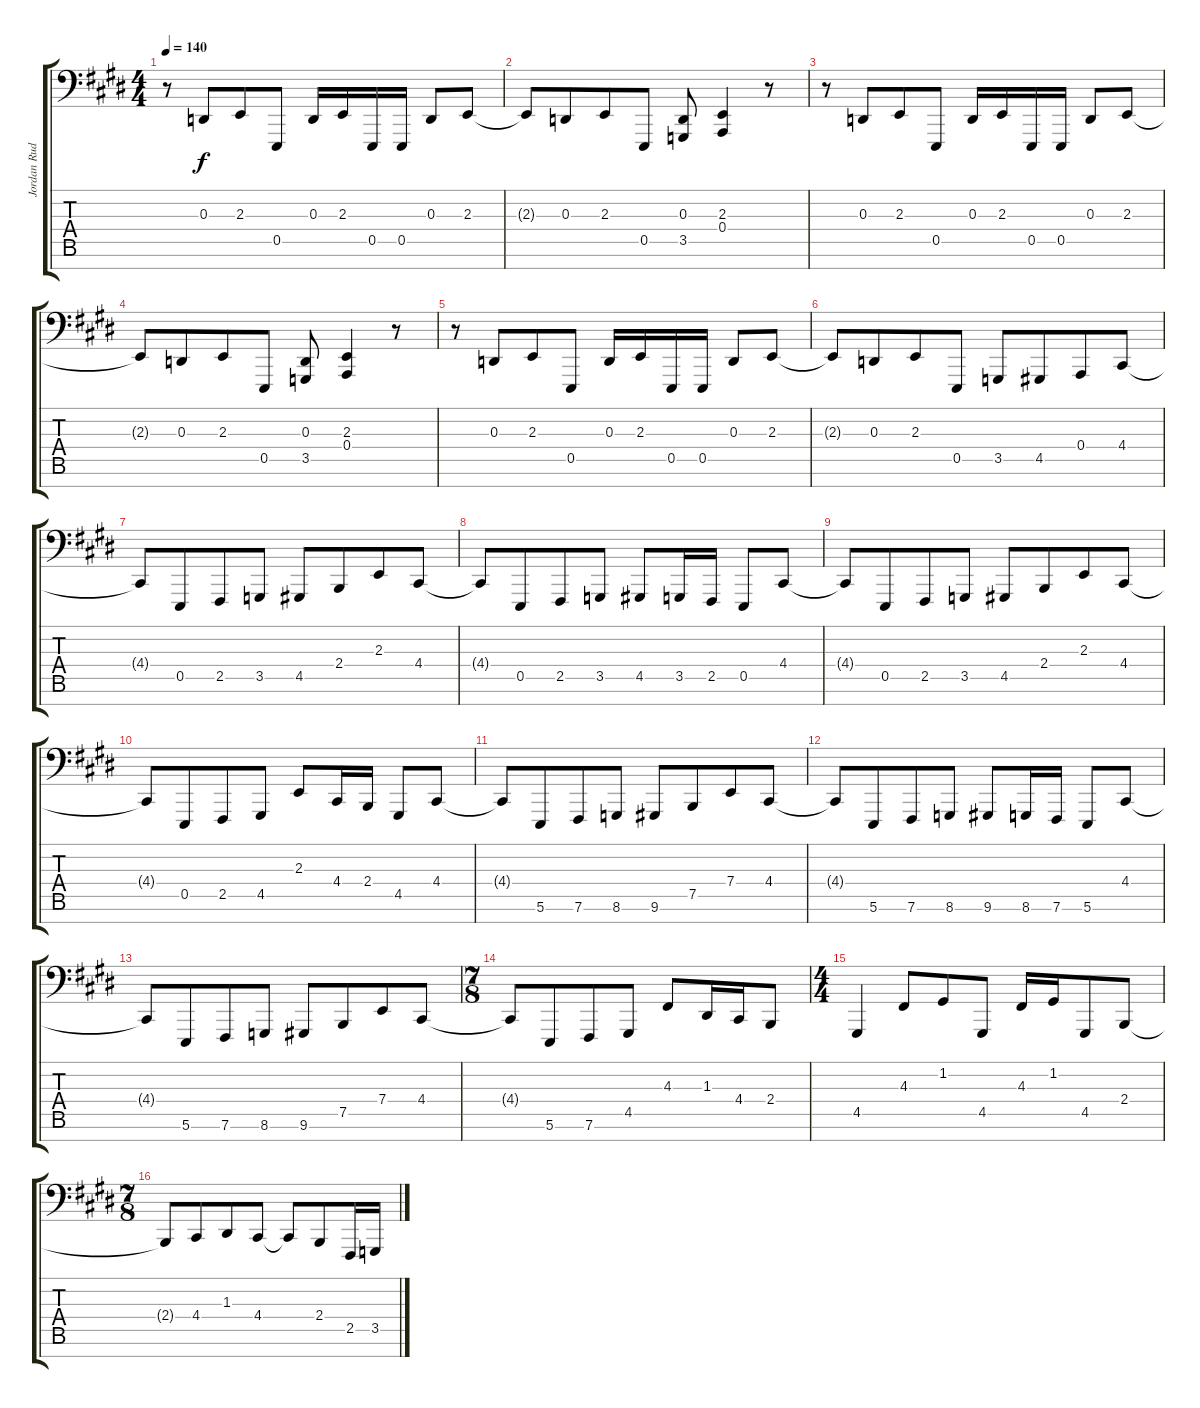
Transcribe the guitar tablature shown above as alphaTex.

\track ("Jordan Rudess - Left Hand" "Jordan Rud") {instrument lead2sawtooth}
\staff {score tabs}
\tuning (C3 G2 D2 A1 E1 B0 F0) {hide}
\ts (4 4)
\tempo 140
\clef f4
\ks c#minor
r.8{dy f} 0.3.8{beam merge} 2.3.8 0.5.8 0.3.16 2.3.16 0.5.16 0.5.16 0.3.8 2.3.8 |
2.3{t}.8 0.3.8{beam merge} 2.3.8 0.5.8 (0.3 3.5).8 (2.3 0.4).4 r.8 |
r.8 0.3.8{beam merge} 2.3.8 0.5.8 0.3.16 2.3.16 0.5.16 0.5.16 0.3.8 2.3.8 |
2.3{t}.8 0.3.8{beam merge} 2.3.8 0.5.8 (0.3 3.5).8 (2.3 0.4).4 r.8 |
r.8 0.3.8{beam merge} 2.3.8 0.5.8 0.3.16 2.3.16 0.5.16 0.5.16 0.3.8 2.3.8 |
2.3{t}.8 0.3.8{beam merge} 2.3.8 0.5.8 3.5.8 4.5.8{beam merge} 0.4.8 4.4.8 |
4.4{t}.8 0.5.8{beam merge} 2.5.8 3.5.8 4.5.8 2.4.8{beam merge} 2.3.8 4.4.8 |
4.4{t}.8 0.5.8{beam merge} 2.5.8 3.5.8 4.5.8 3.5.16 2.5.16 0.5.8 4.4.8 |
4.4{t}.8 0.5.8{beam merge} 2.5.8 3.5.8 4.5.8 2.4.8{beam merge} 2.3.8 4.4.8 |
4.4{t}.8 0.5.8{beam merge} 2.5.8 4.5.8 2.3.8 4.4.16 2.4.16 4.5.8 4.4.8 |
4.4{t}.8 5.6.8{beam merge} 7.6.8 8.6.8 9.6.8 7.5.8{beam merge} 7.4.8 4.4.8 |
4.4{t}.8 5.6.8{beam merge} 7.6.8 8.6.8 9.6.8 8.6.16 7.6.16 5.6.8 4.4.8 |
4.4{t}.8 5.6.8{beam merge} 7.6.8 8.6.8 9.6.8 7.5.8{beam merge} 7.4.8 4.4.8 |
\ts (7 8)
4.4{t}.8 5.6.8{beam merge} 7.6.8 4.5.8 4.3.8 1.3.16 4.4.16{beam merge} 2.4.8 |
\ts (4 4)
4.5.4 4.3.8 1.2.8{beam merge} 4.5.8{beam split} 4.3.16 1.2.16{beam merge} 4.5.8{beam merge} 2.4.8 |
\ts (7 8)
2.4{t}.8 4.4.8{beam merge} 1.3.8 4.4.8 4.4{t}.8 2.4.8{beam merge} 2.5.16 3.5.16
